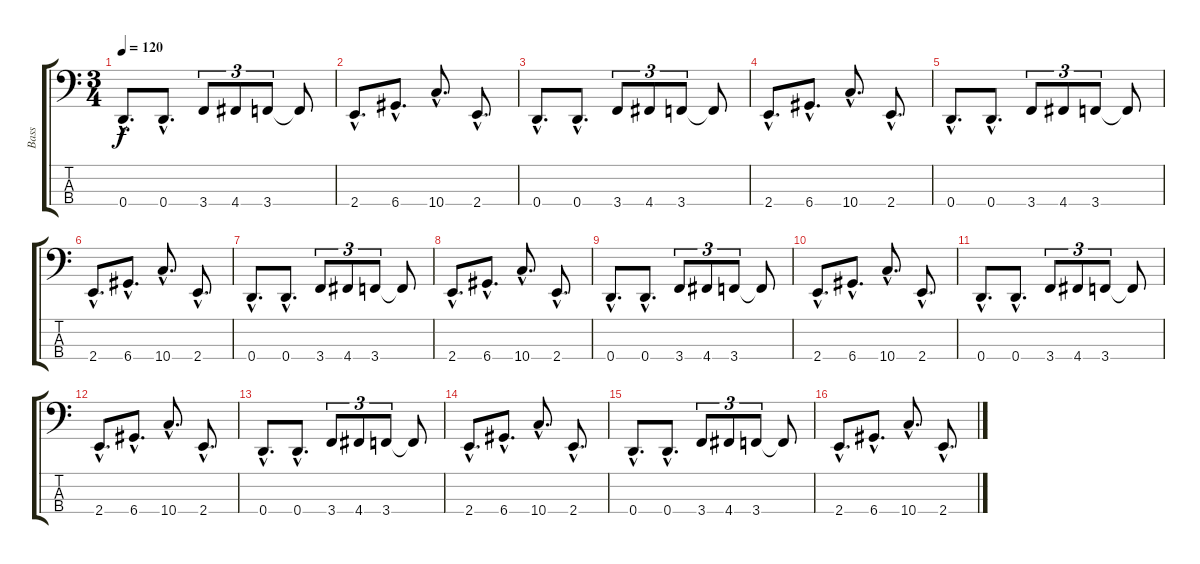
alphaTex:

\track ("Bass" "Bass") {instrument electricbassfinger}
\staff {score tabs}
\tuning (F2 C2 G1 D1) {hide}
\ts (3 4)
\tempo 120
\clef f4
\ks c
0.4{hac}.8{d dy f} 0.4{hac}.8{d} 3.4.8{tu (3 2)} 4.4.8{tu (3 2)} 3.4.8{tu (3 2)} 3.4{t}.8 |
2.4{hac}.8{d} 6.4{hac}.8{d} 10.4{hac}.8{d} 2.4{hac}.8{d} |
0.4{hac}.8{d} 0.4{hac}.8{d} 3.4.8{tu (3 2)} 4.4.8{tu (3 2)} 3.4.8{tu (3 2)} 3.4{t}.8 |
2.4{hac}.8{d} 6.4{hac}.8{d} 10.4{hac}.8{d} 2.4{hac}.8{d} |
0.4{hac}.8{d} 0.4{hac}.8{d} 3.4.8{tu (3 2)} 4.4.8{tu (3 2)} 3.4.8{tu (3 2)} 3.4{t}.8 |
2.4{hac}.8{d} 6.4{hac}.8{d} 10.4{hac}.8{d} 2.4{hac}.8{d} |
0.4{hac}.8{d} 0.4{hac}.8{d} 3.4.8{tu (3 2)} 4.4.8{tu (3 2)} 3.4.8{tu (3 2)} 3.4{t}.8 |
2.4{hac}.8{d} 6.4{hac}.8{d} 10.4{hac}.8{d} 2.4{hac}.8{d} |
0.4{hac}.8{d} 0.4{hac}.8{d} 3.4.8{tu (3 2)} 4.4.8{tu (3 2)} 3.4.8{tu (3 2)} 3.4{t}.8 |
2.4{hac}.8{d} 6.4{hac}.8{d} 10.4{hac}.8{d} 2.4{hac}.8{d} |
0.4{hac}.8{d} 0.4{hac}.8{d} 3.4.8{tu (3 2)} 4.4.8{tu (3 2)} 3.4.8{tu (3 2)} 3.4{t}.8 |
2.4{hac}.8{d} 6.4{hac}.8{d} 10.4{hac}.8{d} 2.4{hac}.8{d} |
0.4{hac}.8{d} 0.4{hac}.8{d} 3.4.8{tu (3 2)} 4.4.8{tu (3 2)} 3.4.8{tu (3 2)} 3.4{t}.8 |
2.4{hac}.8{d} 6.4{hac}.8{d} 10.4{hac}.8{d} 2.4{hac}.8{d} |
0.4{hac}.8{d} 0.4{hac}.8{d} 3.4.8{tu (3 2)} 4.4.8{tu (3 2)} 3.4.8{tu (3 2)} 3.4{t}.8 |
2.4{hac}.8{d} 6.4{hac}.8{d} 10.4{hac}.8{d} 2.4{hac}.8{d}
